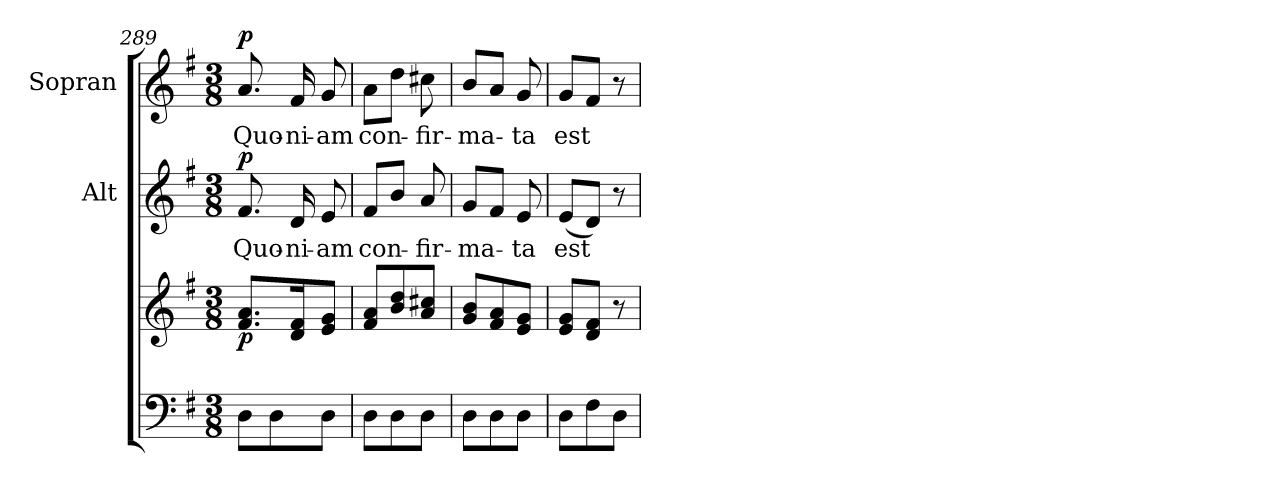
**kern	**kern	**dynam	**kern	**text	**dynam	**kern	**text	**dynam
*part3	*part3	*part3	*part2	*part2	*part2	*part1	*part1	*part1
*staff4	*staff3	*staff3/4	*staff2	*staff2	*staff2	*staff1	*staff1	*staff1
*	*	*	*I"Alt	*	*	*I"Sopran	*	*
*	*	*	*I'A.	*	*	*I'S.	*	*
*clefF4	*clefG2	*	*clefG2	*	*	*clefG2	*	*
*k[f#]	*k[f#]	*	*k[f#]	*	*	*k[f#]	*	*
*G:	*G:	*	*G:	*	*	*G:	*	*
*M3/8	*M3/8	*	*M3/8	*	*	*M3/8	*	*
=289	=289	=289	=289	=289	=289	=289	=289	=289
!	!	!LO:DY:b	!	!LO:LY:b	!LO:DY:a	!	!LO:LY:b	!LO:DY:a
8D\L	8.f#/ 8.a/L	p	8.f#/	Quo-	p	8.a/	Quo-	p
8D\	.	.	.	.	.	.	.	.
!	!	!	!	!LO:LY:b	!	!	!LO:LY:b	!
.	16d/ 16f#/k	.	16d/	-ni-	.	16f#/	-ni-	.
!	!	!	!	!LO:LY:b	!	!	!LO:LY:b	!
8D\J	8e/ 8g/J	.	8e/	-am	.	8g/	-am	.
=290	=290	=290	=290	=290	=290	=290	=290	=290
!	!	!	!	!LO:LY:b	!	!	!LO:LY:b	!
8D\L	8f#/ 8a/L	.	8f#/L	con-	.	8a\L	con-	.
8D\	8b/ 8dd/	.	8b/J	.	.	8dd\J	.	.
!	!	!	!	!LO:LY:b	!	!	!LO:LY:b	!
8D\J	8a/ 8cc#X/J	.	8a/	-fir-	.	8cc#X\	-fir-	.
=291	=291	=291	=291	=291	=291	=291	=291	=291
!	!	!	!	!LO:LY:b	!	!	!LO:LY:b	!
8D\L	8g/ 8b/L	.	8g/L	-ma-	.	8b/L	-ma-	.
8D\	8f#/ 8a/	.	8f#/J	.	.	8a/J	.	.
!	!	!	!	!LO:LY:b	!	!	!LO:LY:b	!
8D\J	8e/ 8g/J	.	8e/	-ta	.	8g/	-ta	.
=292	=292	=292	=292	=292	=292	=292	=292	=292
!	!	!	!	!LO:LY:b	!	!	!LO:LY:b	!
8D\L	8e/ 8g/L	.	(<8e/L	est	.	8g/L	est	.
8F#\	8d/ 8f#/J	.	8d/J)	.	.	8f#/J	.	.
8D\J	8r	.	8r	.	.	8r	.	.
=	=	=	=	=	=	=	=	=
*-	*-	*-	*-	*-	*-	*-	*-	*-
